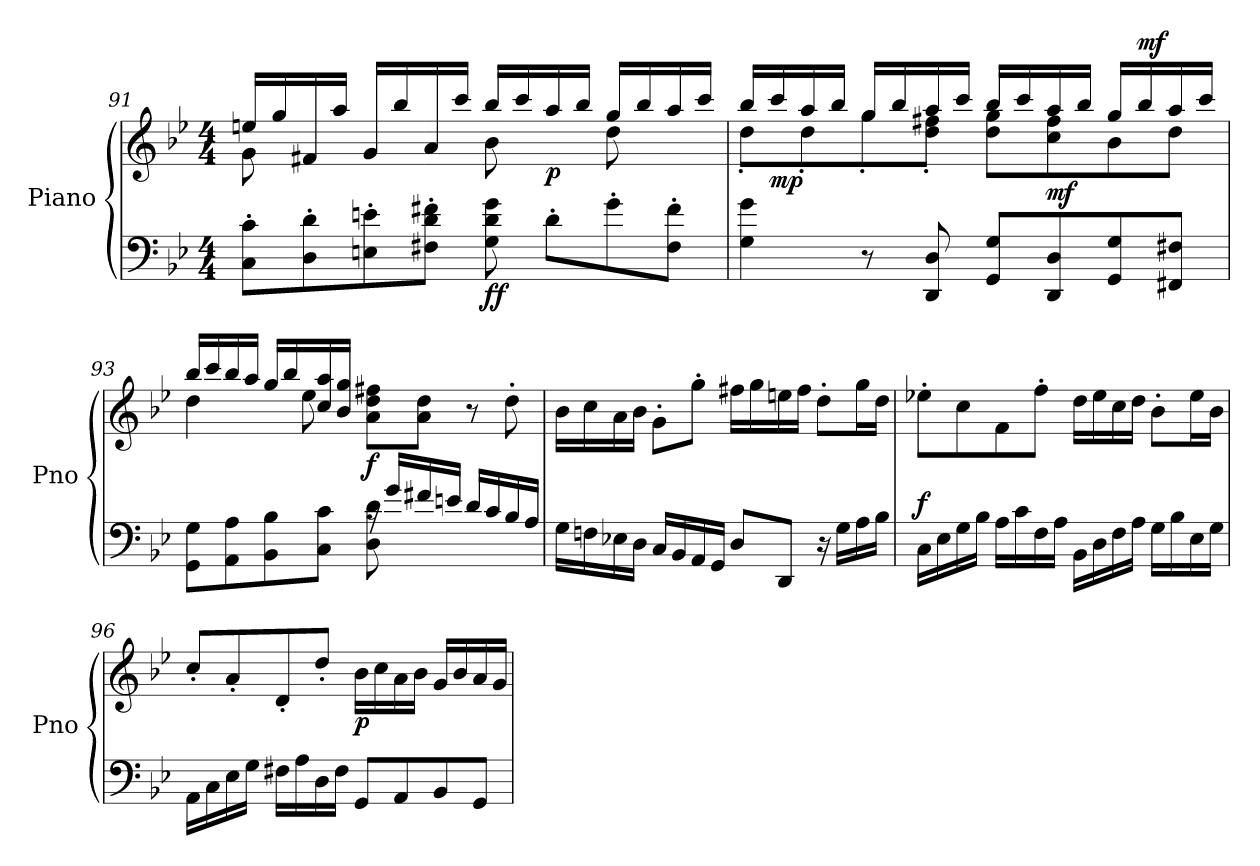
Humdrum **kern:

**kern	**kern	**dynam
*part1	*part1	*part1
*staff2	*staff1	*staff1/2
*I"Piano	*	*
*I'Pno	*	*
!!LO:LB:g=z
*clefF4	*clefG2	*
*k[b-e-]	*k[b-e-]	*
*M4/4	*M4/4	*
=91	=91	=91
*	*^	*
8C\' 8c\'L	16een/LL	8g\	.
.	16gg/	.	.
8D\' 8d\'	16f#X/	8reyy	.
.	16aa/JJ	.	.
8En\' 8en\'	16g/LL	4reyy	.
.	16bb-/	.	.
8F#X\' 8d\' 8f#X\'J	16a/	.	.
.	16ccc/JJ	.	.
!	!	!	!LO:DY:b=2
!	!	!	!LO:DY:n=1:b
8G\ 8d\ 8g\	16bb-/LL	8b-\	f f
.	16ccc/	.	.
!	!	!	!LO:DY:n=2:b
8d'\L	16aa/	8ryy	p
.	16bb-/JJ	.	.
8g'\	16gg/LL	8dd\	.
.	16bb-/	.	.
8F#\' 8f#\'J	16aa/	8ryy	.
.	16ccc/JJ	.	.
=92	=92	=92	=92
4G\ 4g\	16bb-/LL	8dd'\L	.
!	!	!	!LO:DY:b
.	16ccc/	.	mp
.	16aa/	8dd'\	.
.	16bb-/JJ	.	.
8r	16gg/LL	8gg'\	.
.	16bb-/	.	.
8DD/ 8D/	16aa/	8dd\' 8ff#X\'J	.
.	16ccc/JJ	.	.
8GG/ 8G/L	16bb-/LL	8dd\ 8gg\L	.
.	16ccc/	.	.
!	!	!	!LO:DY:a=2
8DD/ 8D/	16aa/	8cc\ 8ff#\	mf
.	16bb-/JJ	.	.
8GG/ 8G/	16gg/LL	8b-\	.
!	!	!	!LO:DY:a
.	16bb-/	.	mf
8FF#X/ 8F#X/J	16aa/	8dd\J	.
.	16ccc/JJ	.	.
!!LO:LB:g=z	!!
=93	=93	=93	=93
*^	*	*	*
8GG\ 8G\L	2ryy	16bb-/LL	4dd\	.
.	.	16ccc/	.	.
8AA\ 8A\	.	16bb-/	.	.
.	.	16aa/JJ	.	.
8BB-\ 8B-\	.	16gg/LL	8rddyy	.
.	.	16bb-/	.	.
8C\ 8c\J	.	16cc/ 16aa/	8ee-\	.
.	.	16b-/ 16gg/JJ	.	.
!	!	!	!	!LO:DY:b
16rc	8D\ 8d\	8a\ 8dd\ 8ff#X\L	2rcyy	f
16g/LL	.	.	.	.
16f#X/	8ryy	8a\ 8dd\J	.	.
16en/JJ	.	.	.	.
16d/LL	4ryy	8r	.	.
16c/	.	.	.	.
16B-/	.	8dd'\	.	.
16A/JJ	.	.	.	.
*v	*v	*	*	*
*	*v	*v	*
=94	=94	=94
16G\LL	16b-\LL	.
16Fn\	16cc\	.
16E-X\	16a\	.
16D\JJ	16b-\JJ	.
16C/LL	8g'\L	.
16BB-/	.	.
16AA/	8gg'\J	.
16GG/JJ	.	.
8D/L	16ff#X\LL	.
.	16gg\	.
8DD/J	16een\	.
.	16ff#\JJ	.
16r	8dd'\L	.
16G\LL	.	.
16A\	16gg\L	.
16B-\JJ	16dd\JJ	.
=95	=95	=95
!	!	!LO:DY:a=2
16C\LL	8ee-X'\L	f
16E-\	.	.
16G\	8cc\	.
16B-\JJ	.	.
16A\LL	8f\	.
16c\	.	.
16F\	8ff'\J	.
16A\JJ	.	.
16BB-\LL	16dd\LL	.
16D\	16ee-\	.
16F\	16cc\	.
16A\JJ	16dd\JJ	.
16G\LL	8b-'\L	.
16B-\	.	.
16E-\	16ee-\L	.
16G\JJ	16b-\JJ	.
!!LO:LB:g=z
=96	=96	=96
16AA\LL	8cc'/L	.
16C\	.	.
16E-\	8a'/	.
16G\JJ	.	.
16F#X\LL	8d'/	.
16A\	.	.
16D\	8dd'/J	.
16F#\JJ	.	.
!	!	!LO:DY:b
8GG/L	16b-\LL	p
.	16cc\	.
8AA/	16a\	.
.	16b-\JJ	.
8BB-/	16g/LL	.
.	16b-/	.
8GG/J	16a/	.
.	16g/JJ	.
=	=	=
*-	*-	*-
